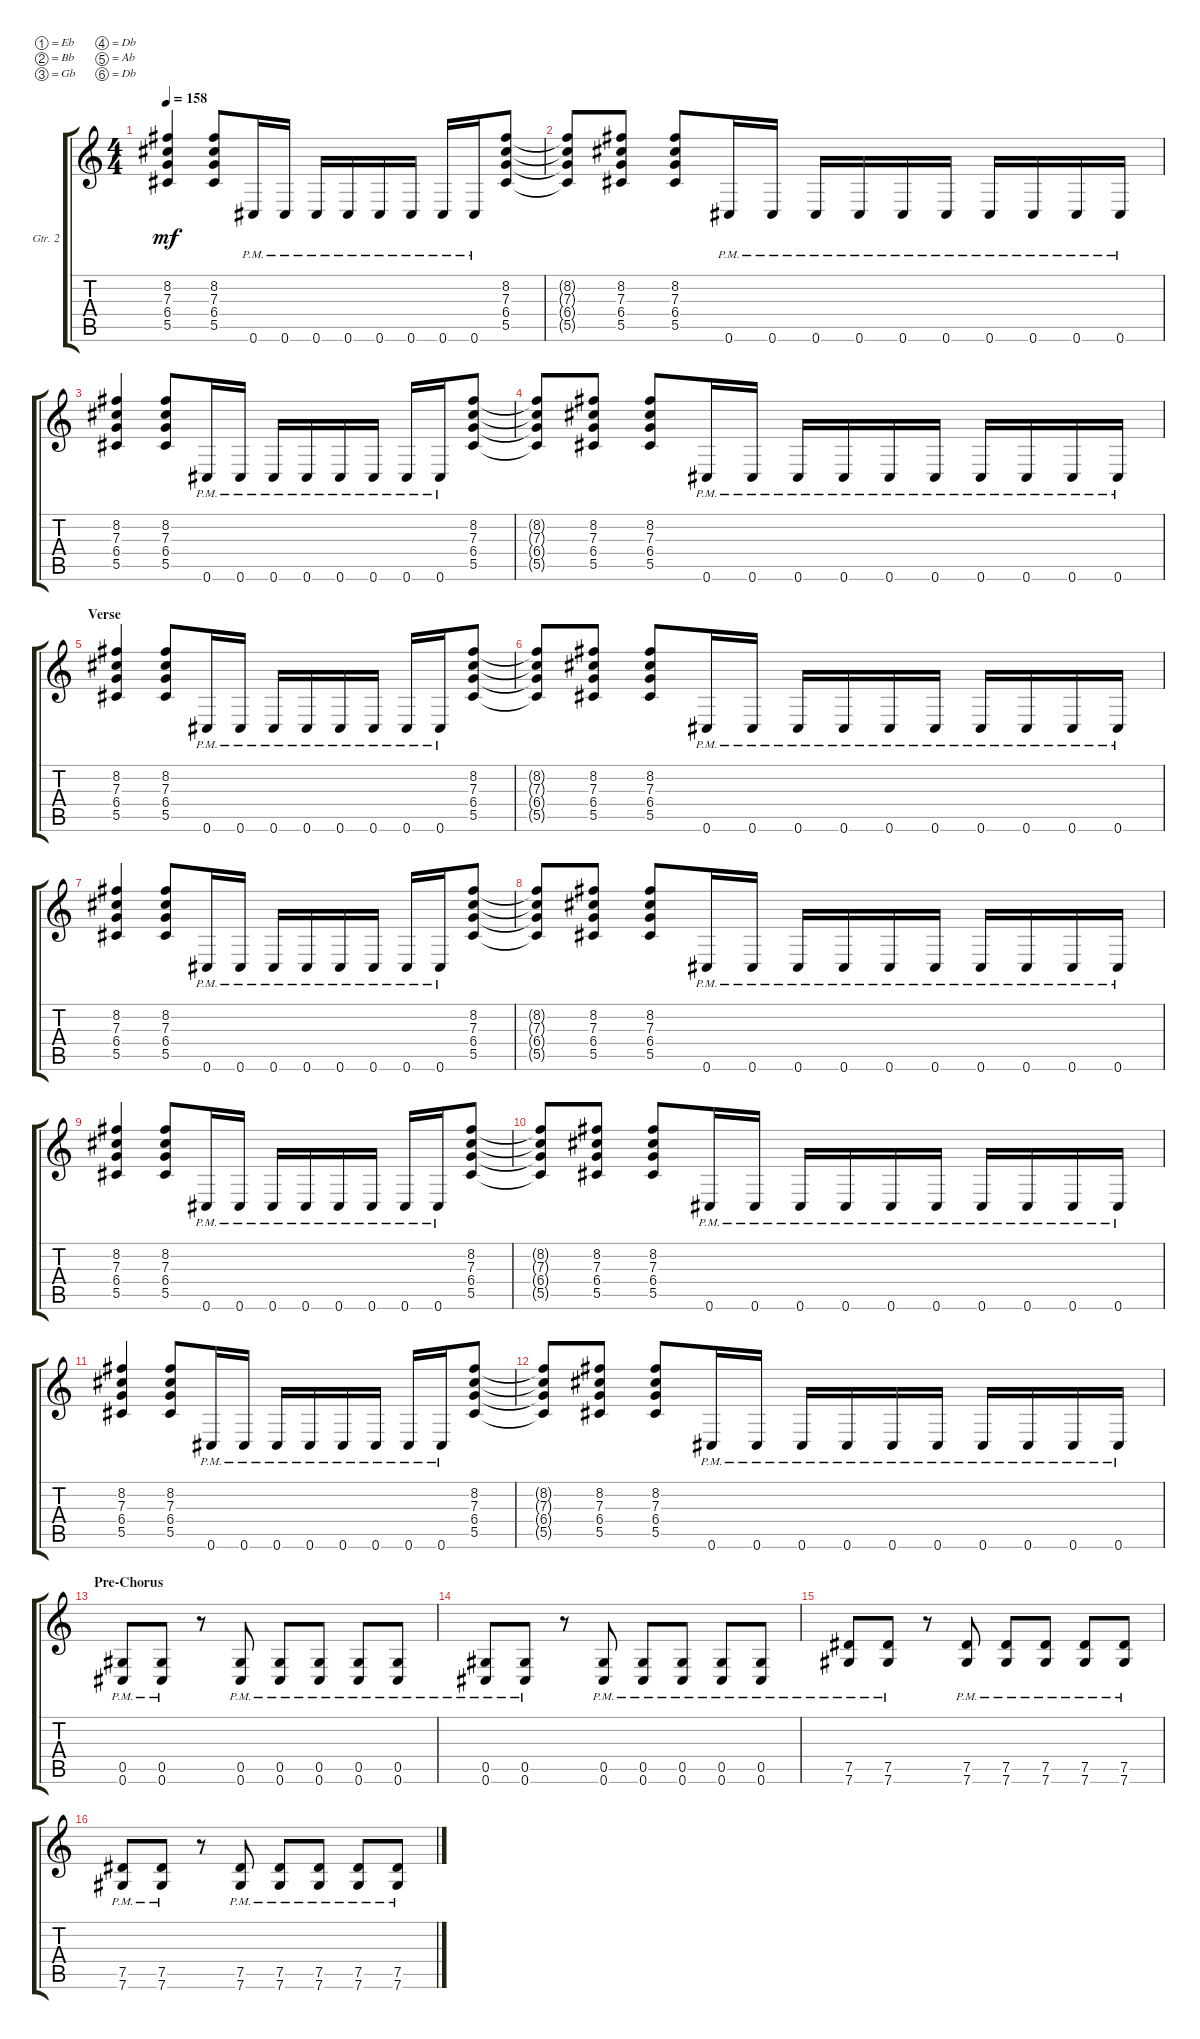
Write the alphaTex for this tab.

\defaultSystemsLayout 4
\bracketExtendMode groupsimilarinstruments
\firstSystemTrackNameOrientation horizontal
\otherSystemsTrackNameOrientation horizontal
\track ("Electric Guitar" "Gtr. 2") {instrument overdrivenguitar}
\staff {score tabs}
\tuning (Eb4 Bb3 Gb3 Db3 Ab2 Db2)
\ts (4 4)
\tempo 158
\clef g2
\ks c
(8.2 7.3 6.4 5.5).4{dy mf} (8.2 7.3 6.4 5.5).8 0.6{pm}.16 0.6{pm}.16 0.6{pm}.16 0.6{pm}.16 0.6{pm}.16 0.6{pm}.16 0.6{pm}.16 0.6{pm}.16 (5.5 6.4 7.3 8.2).8 |
(5.5{t} 6.4{t} 7.3{t} 8.2{t}).8 (5.5 6.4 7.3 8.2).8 (5.5 6.4 7.3 8.2).8 0.6{pm}.16 0.6{pm}.16 0.6{pm}.16 0.6{pm}.16 0.6{pm}.16 0.6{pm}.16 0.6{pm}.16 0.6{pm}.16 0.6{pm}.16 0.6{pm}.16 |
(8.2 7.3 6.4 5.5).4 (8.2 7.3 6.4 5.5).8 0.6{pm}.16 0.6{pm}.16 0.6{pm}.16 0.6{pm}.16 0.6{pm}.16 0.6{pm}.16 0.6{pm}.16 0.6{pm}.16 (5.5 6.4 7.3 8.2).8 |
(5.5{t} 6.4{t} 7.3{t} 8.2{t}).8 (5.5 6.4 7.3 8.2).8 (5.5 6.4 7.3 8.2).8 0.6{pm}.16 0.6{pm}.16 0.6{pm}.16 0.6{pm}.16 0.6{pm}.16 0.6{pm}.16 0.6{pm}.16 0.6{pm}.16 0.6{pm}.16 0.6{pm}.16 |
\section ("" "Verse")
(8.2 7.3 6.4 5.5).4 (8.2 7.3 6.4 5.5).8 0.6{pm}.16 0.6{pm}.16 0.6{pm}.16 0.6{pm}.16 0.6{pm}.16 0.6{pm}.16 0.6{pm}.16 0.6{pm}.16 (5.5 6.4 7.3 8.2).8 |
(5.5{t} 6.4{t} 7.3{t} 8.2{t}).8 (5.5 6.4 7.3 8.2).8 (5.5 6.4 7.3 8.2).8 0.6{pm}.16 0.6{pm}.16 0.6{pm}.16 0.6{pm}.16 0.6{pm}.16 0.6{pm}.16 0.6{pm}.16 0.6{pm}.16 0.6{pm}.16 0.6{pm}.16 |
(8.2 7.3 6.4 5.5).4 (8.2 7.3 6.4 5.5).8 0.6{pm}.16 0.6{pm}.16 0.6{pm}.16 0.6{pm}.16 0.6{pm}.16 0.6{pm}.16 0.6{pm}.16 0.6{pm}.16 (5.5 6.4 7.3 8.2).8 |
(5.5{t} 6.4{t} 7.3{t} 8.2{t}).8 (5.5 6.4 7.3 8.2).8 (5.5 6.4 7.3 8.2).8 0.6{pm}.16 0.6{pm}.16 0.6{pm}.16 0.6{pm}.16 0.6{pm}.16 0.6{pm}.16 0.6{pm}.16 0.6{pm}.16 0.6{pm}.16 0.6{pm}.16 |
(8.2 7.3 6.4 5.5).4 (8.2 7.3 6.4 5.5).8 0.6{pm}.16 0.6{pm}.16 0.6{pm}.16 0.6{pm}.16 0.6{pm}.16 0.6{pm}.16 0.6{pm}.16 0.6{pm}.16 (5.5 6.4 7.3 8.2).8 |
(5.5{t} 6.4{t} 7.3{t} 8.2{t}).8 (5.5 6.4 7.3 8.2).8 (5.5 6.4 7.3 8.2).8 0.6{pm}.16 0.6{pm}.16 0.6{pm}.16 0.6{pm}.16 0.6{pm}.16 0.6{pm}.16 0.6{pm}.16 0.6{pm}.16 0.6{pm}.16 0.6{pm}.16 |
(8.2 7.3 6.4 5.5).4 (8.2 7.3 6.4 5.5).8 0.6{pm}.16 0.6{pm}.16 0.6{pm}.16 0.6{pm}.16 0.6{pm}.16 0.6{pm}.16 0.6{pm}.16 0.6{pm}.16 (5.5 6.4 7.3 8.2).8 |
(5.5{t} 6.4{t} 7.3{t} 8.2{t}).8 (5.5 6.4 7.3 8.2).8 (5.5 6.4 7.3 8.2).8 0.6{pm}.16 0.6{pm}.16 0.6{pm}.16 0.6{pm}.16 0.6{pm}.16 0.6{pm}.16 0.6{pm}.16 0.6{pm}.16 0.6{pm}.16 0.6{pm}.16 |
\section ("" "Pre-Chorus")
(0.6{pm} 0.5{pm}).8 (0.6{pm} 0.5{pm}).8 r.8 (0.5{pm} 0.6{pm}).8 (0.5{pm} 0.6{pm}).8 (0.5{pm} 0.6{pm}).8 (0.5{pm} 0.6{pm}).8 (0.6{pm} 0.5{pm}).8 |
(0.6{pm} 0.5{pm}).8 (0.6{pm} 0.5{pm}).8 r.8 (0.5{pm} 0.6{pm}).8 (0.5{pm} 0.6{pm}).8 (0.5{pm} 0.6{pm}).8 (0.5{pm} 0.6{pm}).8 (0.6{pm} 0.5{pm}).8 |
(7.5{pm} 7.6{pm}).8 (7.6{pm} 7.5{pm}).8 r.8 (7.5{pm} 7.6{pm}).8 (7.5{pm} 7.6{pm}).8 (7.5{pm} 7.6{pm}).8 (7.5{pm} 7.6{pm}).8 (7.5{pm} 7.6{pm}).8 |
(7.5{pm} 7.6{pm}).8 (7.6{pm} 7.5{pm}).8 r.8 (7.5{pm} 7.6{pm}).8 (7.5{pm} 7.6{pm}).8 (7.5{pm} 7.6{pm}).8 (7.5{pm} 7.6{pm}).8 (7.5{pm} 7.6{pm}).8
